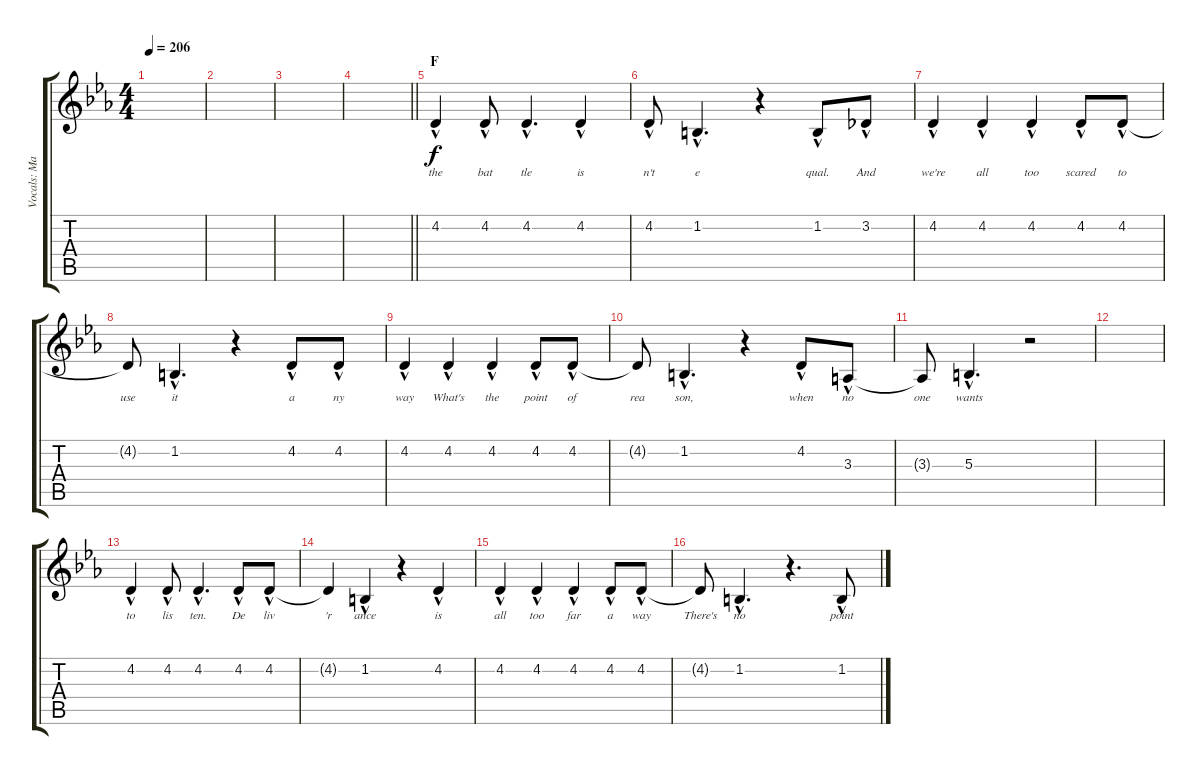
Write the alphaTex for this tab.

\track ("Vocals: Martin" "Vocals: Ma") {instrument lead2sawtooth}
\staff {score tabs}
\tuning (Eb4 Bb3 Gb3 Db3 Ab2 Eb2) {hide}
\ts (4 4)
\tempo 206
\clef g2
\ks eb
|
|
|
\barLineRight lightlight
|
\section ("" "F")
4.2{hac}.4{lyrics (0 "the") lyrics (1 "") lyrics (2 "") lyrics (3 "") lyrics (4 "")} 4.2{hac}.8{lyrics (0 "bat") lyrics (1 "") lyrics (2 "") lyrics (3 "") lyrics (4 "")} 4.2{hac}.4{d lyrics (0 "tle") lyrics (1 "") lyrics (2 "") lyrics (3 "") lyrics (4 "")} 4.2{hac}.4{lyrics (0 "is") lyrics (1 "") lyrics (2 "") lyrics (3 "") lyrics (4 "")} |
4.2{hac}.8{lyrics (0 "n't") lyrics (1 "") lyrics (2 "") lyrics (3 "") lyrics (4 "")} 1.2{hac}.4{d lyrics (0 "e") lyrics (1 "") lyrics (2 "") lyrics (3 "") lyrics (4 "")} r.4 1.2{hac}.8{lyrics (0 "qual.") lyrics (1 "") lyrics (2 "") lyrics (3 "") lyrics (4 "")} 3.2{hac}.8{lyrics (0 "And") lyrics (1 "") lyrics (2 "") lyrics (3 "") lyrics (4 "")} |
4.2{hac}.4{lyrics (0 "we're") lyrics (1 "") lyrics (2 "") lyrics (3 "") lyrics (4 "")} 4.2{hac}.4{lyrics (0 "all") lyrics (1 "") lyrics (2 "") lyrics (3 "") lyrics (4 "")} 4.2{hac}.4{lyrics (0 "too") lyrics (1 "") lyrics (2 "") lyrics (3 "") lyrics (4 "")} 4.2{hac}.8{lyrics (0 "scared") lyrics (1 "") lyrics (2 "") lyrics (3 "") lyrics (4 "")} 4.2{hac}.8{lyrics (0 "to") lyrics (1 "") lyrics (2 "") lyrics (3 "") lyrics (4 "")} |
4.2{t}.8{lyrics (0 "use") lyrics (1 "") lyrics (2 "") lyrics (3 "") lyrics (4 "")} 1.2{hac}.4{d lyrics (0 "it") lyrics (1 "") lyrics (2 "") lyrics (3 "") lyrics (4 "")} r.4 4.2{hac}.8{lyrics (0 "a") lyrics (1 "") lyrics (2 "") lyrics (3 "") lyrics (4 "")} 4.2{hac}.8{lyrics (0 "ny") lyrics (1 "") lyrics (2 "") lyrics (3 "") lyrics (4 "")} |
4.2{hac}.4{lyrics (0 "way") lyrics (1 "") lyrics (2 "") lyrics (3 "") lyrics (4 "")} 4.2{hac}.4{lyrics (0 "What's") lyrics (1 "") lyrics (2 "") lyrics (3 "") lyrics (4 "")} 4.2{hac}.4{lyrics (0 "the") lyrics (1 "") lyrics (2 "") lyrics (3 "") lyrics (4 "")} 4.2{hac}.8{lyrics (0 "point") lyrics (1 "") lyrics (2 "") lyrics (3 "") lyrics (4 "")} 4.2{hac}.8{lyrics (0 "of") lyrics (1 "") lyrics (2 "") lyrics (3 "") lyrics (4 "")} |
4.2{t}.8{lyrics (0 "rea") lyrics (1 "") lyrics (2 "") lyrics (3 "") lyrics (4 "")} 1.2{hac}.4{d lyrics (0 "son,") lyrics (1 "") lyrics (2 "") lyrics (3 "") lyrics (4 "")} r.4 4.2{hac}.8{lyrics (0 "when") lyrics (1 "") lyrics (2 "") lyrics (3 "") lyrics (4 "")} 3.3{hac}.8{lyrics (0 "no") lyrics (1 "") lyrics (2 "") lyrics (3 "") lyrics (4 "")} |
3.3{t}.8{lyrics (0 "one") lyrics (1 "") lyrics (2 "") lyrics (3 "") lyrics (4 "")} 5.3{hac}.4{d lyrics (0 "wants") lyrics (1 "") lyrics (2 "") lyrics (3 "") lyrics (4 "")} r.2 |
|
4.2{hac}.4{lyrics (0 "to") lyrics (1 "") lyrics (2 "") lyrics (3 "") lyrics (4 "")} 4.2{hac}.8{lyrics (0 "lis") lyrics (1 "") lyrics (2 "") lyrics (3 "") lyrics (4 "")} 4.2{hac}.4{d lyrics (0 "ten.") lyrics (1 "") lyrics (2 "") lyrics (3 "") lyrics (4 "")} 4.2{hac}.8{lyrics (0 "De") lyrics (1 "") lyrics (2 "") lyrics (3 "") lyrics (4 "")} 4.2{hac}.8{lyrics (0 "liv") lyrics (1 "") lyrics (2 "") lyrics (3 "") lyrics (4 "")} |
4.2{t}.4{lyrics (0 "'r") lyrics (1 "") lyrics (2 "") lyrics (3 "") lyrics (4 "")} 1.2{hac}.4{lyrics (0 "ance") lyrics (1 "") lyrics (2 "") lyrics (3 "") lyrics (4 "")} r.4 4.2{hac}.4{lyrics (0 "is") lyrics (1 "") lyrics (2 "") lyrics (3 "") lyrics (4 "")} |
4.2{hac}.4{lyrics (0 "all") lyrics (1 "") lyrics (2 "") lyrics (3 "") lyrics (4 "")} 4.2{hac}.4{lyrics (0 "too") lyrics (1 "") lyrics (2 "") lyrics (3 "") lyrics (4 "")} 4.2{hac}.4{lyrics (0 "far") lyrics (1 "") lyrics (2 "") lyrics (3 "") lyrics (4 "")} 4.2{hac}.8{lyrics (0 "a") lyrics (1 "") lyrics (2 "") lyrics (3 "") lyrics (4 "")} 4.2{hac}.8{lyrics (0 "way") lyrics (1 "") lyrics (2 "") lyrics (3 "") lyrics (4 "")} |
4.2{t}.8{lyrics (0 "There's") lyrics (1 "") lyrics (2 "") lyrics (3 "") lyrics (4 "")} 1.2{hac}.4{d lyrics (0 "no") lyrics (1 "") lyrics (2 "") lyrics (3 "") lyrics (4 "")} r.4{d} 1.2{hac}.8{lyrics (0 "point") lyrics (1 "") lyrics (2 "") lyrics (3 "") lyrics (4 "")}
